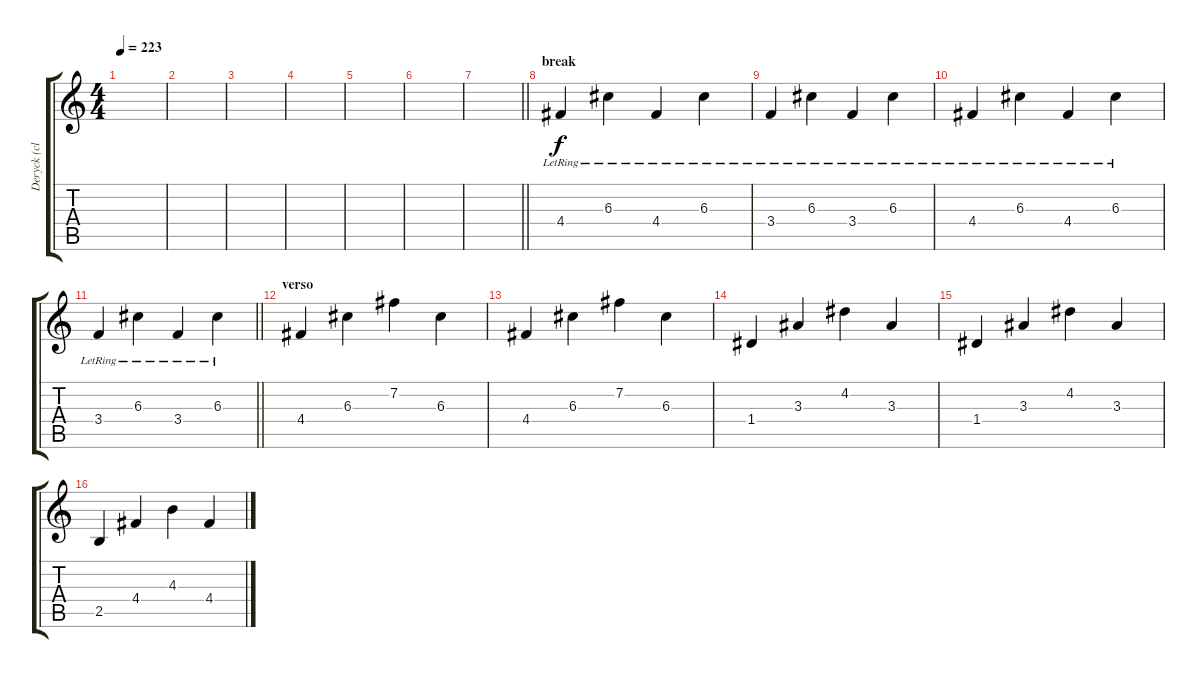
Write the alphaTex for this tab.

\track ("Deryck (clean guitar)" "Deryck (cl") {instrument electricguitarclean}
\staff {score tabs}
\tuning (E4 B3 G3 D3 A2 E2) {hide}
\ts (4 4)
\tempo 223
\clef g2
\ks c
|
|
|
|
|
|
\barLineRight lightlight
|
\section ("" "break")
4.4{lr}.4 6.3{lr}.4 4.4{lr}.4 6.3{lr}.4 |
3.4{lr}.4 6.3{lr}.4 3.4{lr}.4 6.3{lr}.4 |
4.4{lr}.4 6.3{lr}.4 4.4{lr}.4 6.3{lr}.4 |
\barLineRight lightlight
3.4{lr}.4 6.3{lr}.4 3.4{lr}.4 6.3{lr}.4 |
\section ("" "verso")
4.4.4 6.3.4 7.2.4 6.3.4 |
4.4.4 6.3.4 7.2.4 6.3.4 |
1.4.4 3.3.4 4.2.4 3.3.4 |
1.4.4 3.3.4 4.2.4 3.3.4 |
2.5.4 4.4.4 4.3.4 4.4.4
